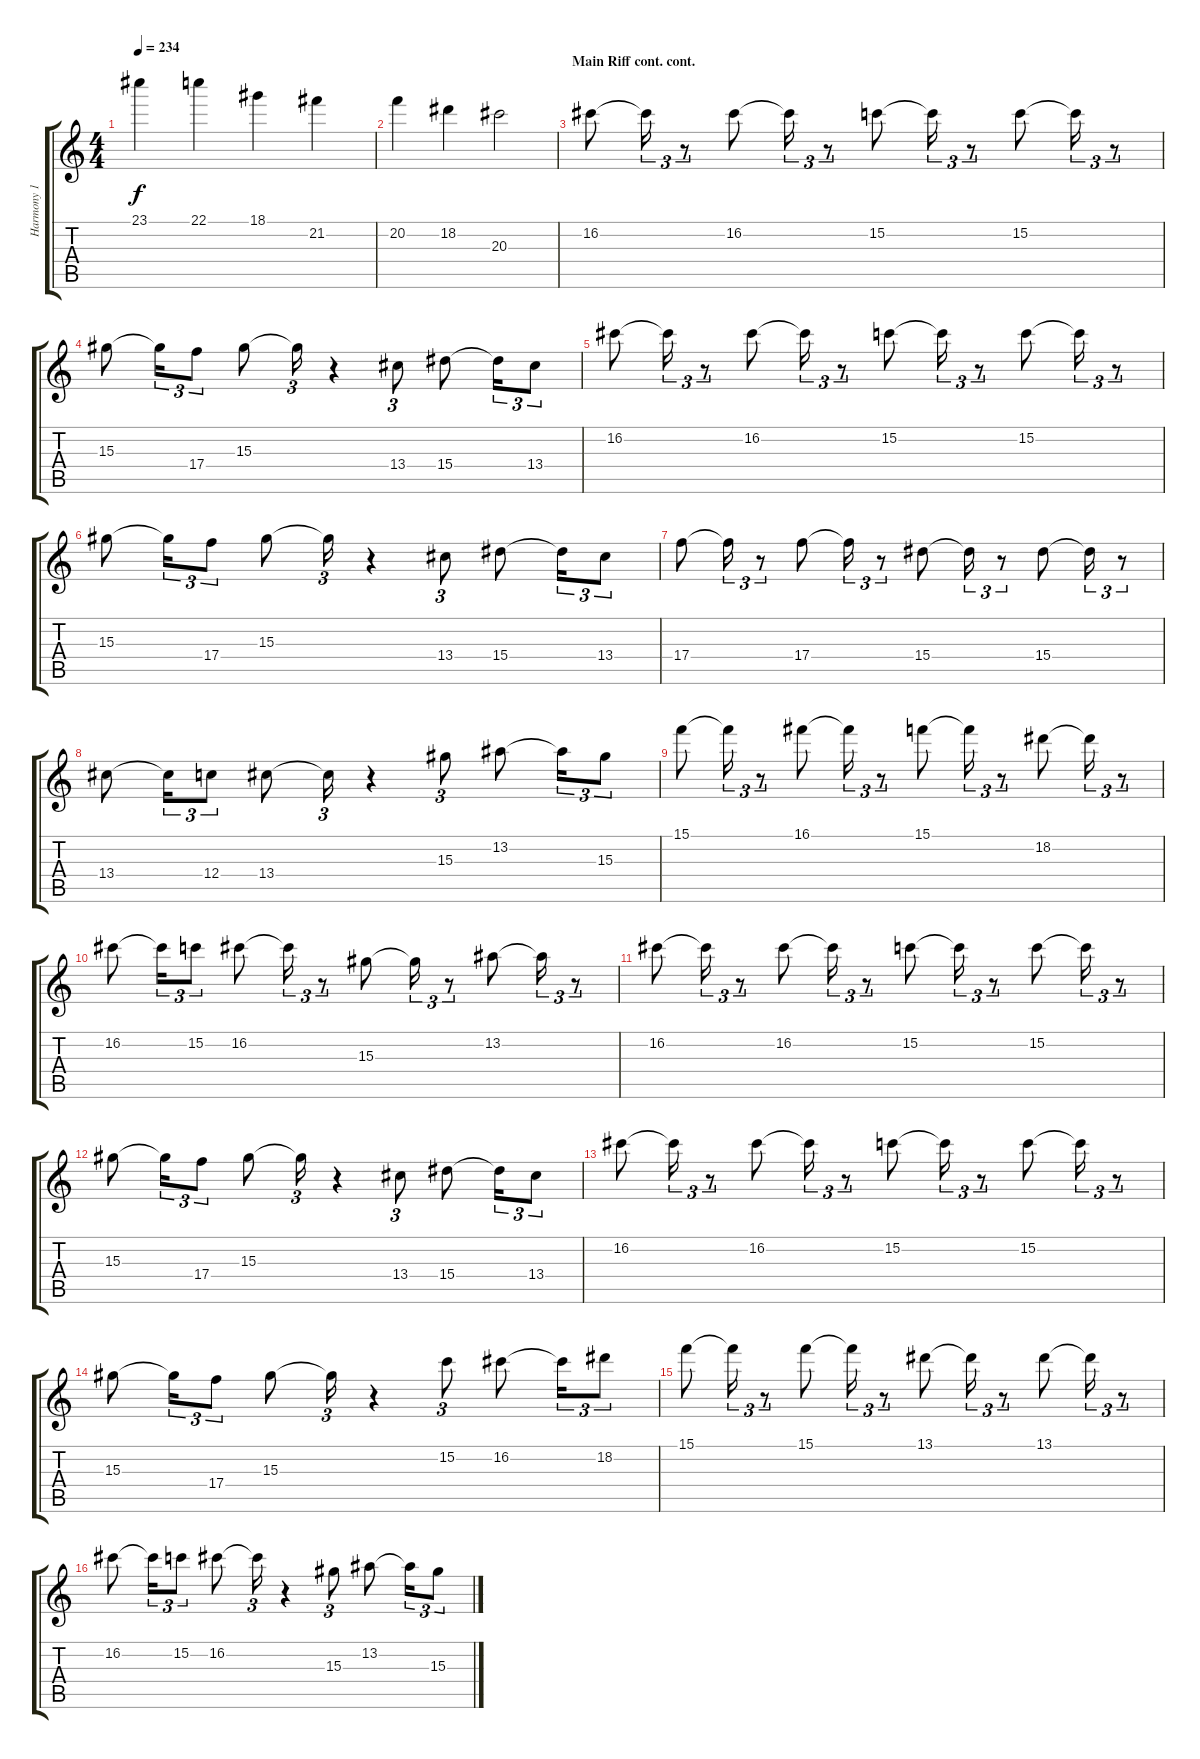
\track ("Harmony 1" "Harmony 1") {instrument overdrivenguitar}
\staff {score tabs}
\tuning (D4 A3 F3 C3 G2 C2) {hide}
\ts (4 4)
\tempo 234
\clef g2
\ks aminor
23.1{t}.4{dy f} 22.1.4 18.1.4 21.2.4 |
20.2.4 18.2.4 20.3.2 |
\section ("" "Main Riff cont. cont.")
16.2.8 16.2{t}.16{tu (3 2)} r.8{tu (3 2)} 16.2.8 16.2{t}.16{tu (3 2)} r.8{tu (3 2)} 15.2.8 15.2{t}.16{tu (3 2)} r.8{tu (3 2)} 15.2.8 15.2{t}.16{tu (3 2)} r.8{tu (3 2)} |
15.3.8 15.3{t}.16{tu (3 2)} 17.4.8{tu (3 2)} 15.3.8 15.3{t}.16{tu (3 2)} r.4 13.4.8{tu (3 2)} 15.4.8 15.4{t}.16{tu (3 2)} 13.4.8{tu (3 2)} |
16.2.8 16.2{t}.16{tu (3 2)} r.8{tu (3 2)} 16.2.8 16.2{t}.16{tu (3 2)} r.8{tu (3 2)} 15.2.8 15.2{t}.16{tu (3 2)} r.8{tu (3 2)} 15.2.8 15.2{t}.16{tu (3 2)} r.8{tu (3 2)} |
15.3.8 15.3{t}.16{tu (3 2)} 17.4.8{tu (3 2)} 15.3.8 15.3{t}.16{tu (3 2)} r.4 13.4.8{tu (3 2)} 15.4.8 15.4{t}.16{tu (3 2)} 13.4.8{tu (3 2)} |
17.4.8 17.4{t}.16{tu (3 2)} r.8{tu (3 2)} 17.4.8 17.4{t}.16{tu (3 2)} r.8{tu (3 2)} 15.4.8 15.4{t}.16{tu (3 2)} r.8{tu (3 2)} 15.4.8 15.4{t}.16{tu (3 2)} r.8{tu (3 2)} |
13.4.8 13.4{t}.16{tu (3 2)} 12.4.8{tu (3 2)} 13.4.8 13.4{t}.16{tu (3 2)} r.4 15.3.8{tu (3 2)} 13.2.8 13.2{t}.16{tu (3 2)} 15.3.8{tu (3 2)} |
15.1.8 15.1{t}.16{tu (3 2)} r.8{tu (3 2)} 16.1.8 16.1{t}.16{tu (3 2)} r.8{tu (3 2)} 15.1.8 15.1{t}.16{tu (3 2)} r.8{tu (3 2)} 18.2.8 18.2{t}.16{tu (3 2)} r.8{tu (3 2)} |
16.2.8 16.2{t}.16{tu (3 2)} 15.2.8{tu (3 2)} 16.2.8 16.2{t}.16{tu (3 2)} r.8{tu (3 2)} 15.3.8 15.3{t}.16{tu (3 2)} r.8{tu (3 2)} 13.2.8 13.2{t}.16{tu (3 2)} r.8{tu (3 2)} |
16.2.8 16.2{t}.16{tu (3 2)} r.8{tu (3 2)} 16.2.8 16.2{t}.16{tu (3 2)} r.8{tu (3 2)} 15.2.8 15.2{t}.16{tu (3 2)} r.8{tu (3 2)} 15.2.8 15.2{t}.16{tu (3 2)} r.8{tu (3 2)} |
15.3.8 15.3{t}.16{tu (3 2)} 17.4.8{tu (3 2)} 15.3.8 15.3{t}.16{tu (3 2)} r.4 13.4.8{tu (3 2)} 15.4.8 15.4{t}.16{tu (3 2)} 13.4.8{tu (3 2)} |
16.2.8 16.2{t}.16{tu (3 2)} r.8{tu (3 2)} 16.2.8 16.2{t}.16{tu (3 2)} r.8{tu (3 2)} 15.2.8 15.2{t}.16{tu (3 2)} r.8{tu (3 2)} 15.2.8 15.2{t}.16{tu (3 2)} r.8{tu (3 2)} |
15.3.8 15.3{t}.16{tu (3 2)} 17.4.8{tu (3 2)} 15.3.8 15.3{t}.16{tu (3 2)} r.4 15.2.8{tu (3 2)} 16.2.8 16.2{t}.16{tu (3 2)} 18.2.8{tu (3 2)} |
15.1.8 15.1{t}.16{tu (3 2)} r.8{tu (3 2)} 15.1.8 15.1{t}.16{tu (3 2)} r.8{tu (3 2)} 13.1.8 13.1{t}.16{tu (3 2)} r.8{tu (3 2)} 13.1.8 13.1{t}.16{tu (3 2)} r.8{tu (3 2)} |
16.2.8 16.2{t}.16{tu (3 2)} 15.2.8{tu (3 2)} 16.2.8 16.2{t}.16{tu (3 2)} r.4 15.3.8{tu (3 2)} 13.2.8 13.2{t}.16{tu (3 2)} 15.3.8{tu (3 2)}
